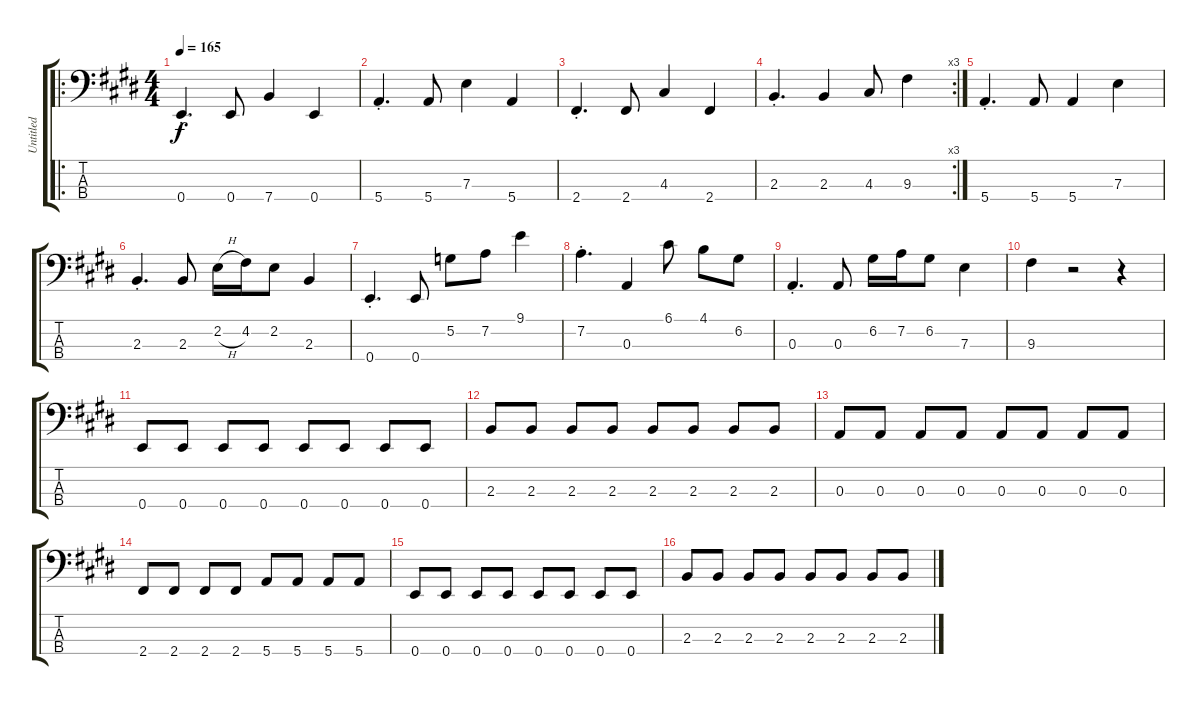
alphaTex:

\track ("Untitled" "Untitled") {instrument electricbassfinger}
\staff {score tabs}
\tuning (G2 D2 A1 E1) {hide}
\ro
\ts (4 4)
\tempo 165
\clef f4
\ks e
0.4{st}.4{d dy f} 0.4.8 7.4.4 0.4.4 |
\ks c#minor
5.4{st}.4{d} 5.4.8 7.3.4 5.4.4 |
2.4{st}.4{d} 2.4.8 4.3.4 2.4.4 |
\rc 3
2.3{st}.4{d} 2.3.4 4.3.8 9.3.4 |
\ks e
5.4{st}.4{d} 5.4.8 5.4.4 7.3.4 |
\ks c#minor
2.3{st}.4{d} 2.3.8 2.2{h}.16 4.2.16 2.2.8 2.3.4 |
0.4{st}.4{d} 0.4.8 5.2.8 7.2.8 9.1.4 |
7.2{st}.4{d} 0.3.4 6.1.8 4.1.8 6.2.8 |
\ks e
0.3{st}.4{d} 0.3.8 6.2.16 7.2.16 6.2.8 7.3.4 |
\ks c#minor
9.3.4 r.2 r.4 |
0.4.8 0.4.8 0.4.8 0.4.8 0.4.8 0.4.8 0.4.8 0.4.8 |
2.3.8 2.3.8 2.3.8 2.3.8 2.3.8 2.3.8 2.3.8 2.3.8 |
\ks e
0.3.8 0.3.8 0.3.8 0.3.8 0.3.8 0.3.8 0.3.8 0.3.8 |
\ks c#minor
2.4.8 2.4.8 2.4.8 2.4.8 5.4.8 5.4.8 5.4.8 5.4.8 |
0.4.8 0.4.8 0.4.8 0.4.8 0.4.8 0.4.8 0.4.8 0.4.8 |
2.3.8 2.3.8 2.3.8 2.3.8 2.3.8 2.3.8 2.3.8 2.3.8
